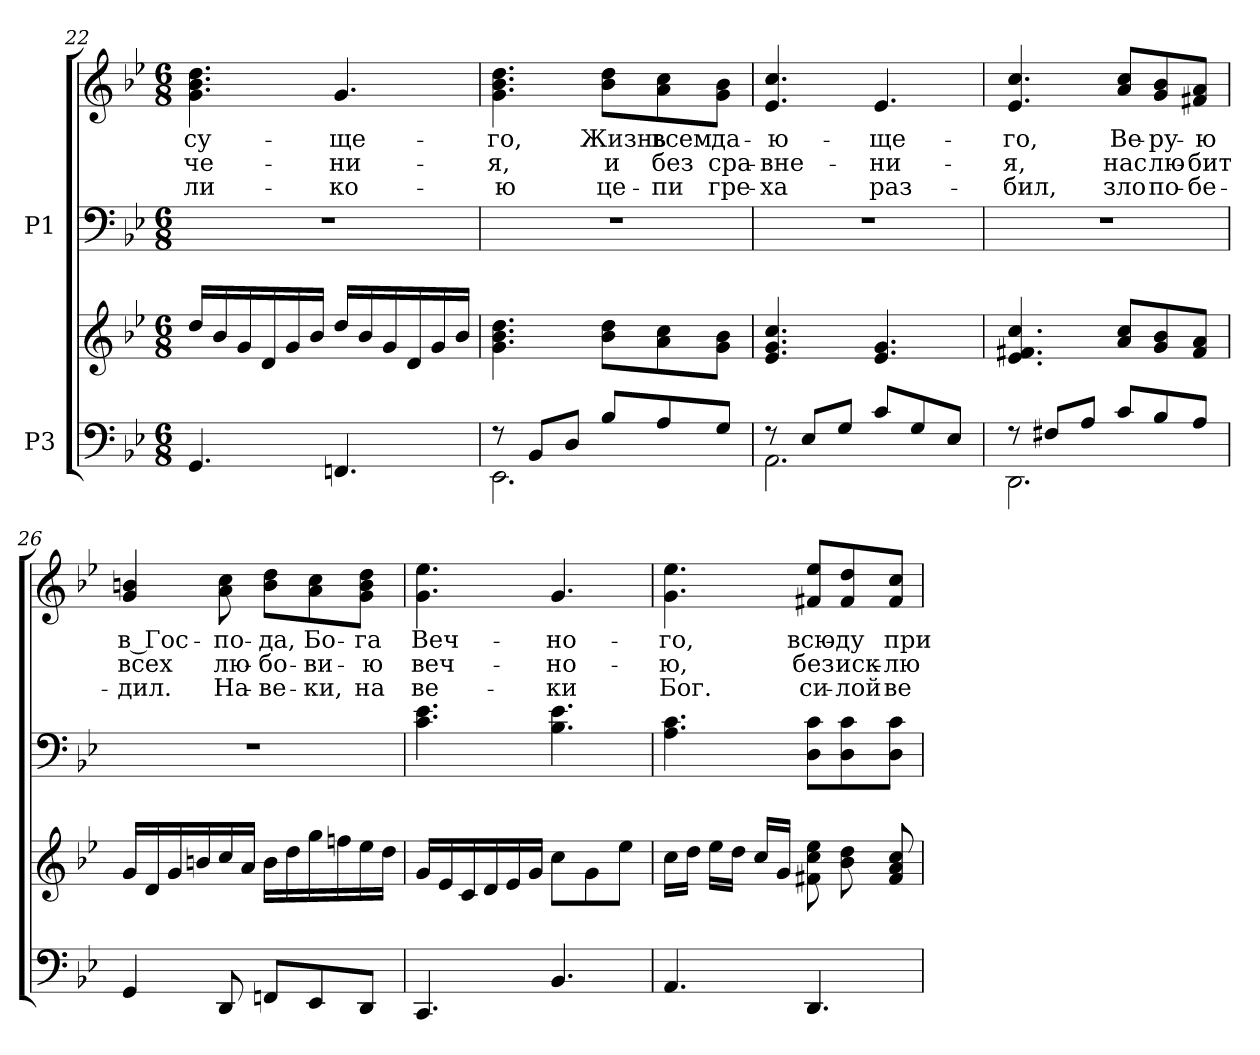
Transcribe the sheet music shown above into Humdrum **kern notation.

**kern	**kern	**kern	**kern	**text	**text	**text
*part2	*part2	*part1	*part1	*part1	*part1	*part1
*staff4	*staff3	*staff2	*staff1	*staff1	*staff1	*staff1
*I"P3	*	*I"P1	*	*	*	*
*clefF4	*clefG2	*clefF4	*clefG2	*	*	*
*k[b-e-]	*k[b-e-]	*k[b-e-]	*k[b-e-]	*	*	*
*g:	*g:	*g:	*g:	*	*	*
*M6/8	*M6/8	*M6/8	*M6/8	*	*	*
=22	=22	=22	=22	=22	=22	=22
!	!	!LO:N:vis=1	!	!	!	!
!	!	!	!	!LO:LY:b:color=#000000	!LO:LY:b:color=#000000	!LO:LY:b:color=#000000
4.GGi/	16ddi/LL	2.r	4.gi\ 4.b-i 4.ddi	-су-	-че-	-ли-
.	16b-i/	.	.	.	.	.
.	16gi/	.	.	.	.	.
.	16di/	.	.	.	.	.
.	16gi/	.	.	.	.	.
.	16b-i/JJ	.	.	.	.	.
!	!	!	!	!LO:LY:b:color=#000000	!LO:LY:b:color=#000000	!LO:LY:b:color=#000000
4.FFni/	16ddi/LL	.	4.gi/	-ще-	-ни-	-ко-
.	16b-i/	.	.	.	.	.
.	16gi/	.	.	.	.	.
.	16di/	.	.	.	.	.
.	16gi/	.	.	.	.	.
.	16b-i/JJ	.	.	.	.	.
=23	=23	=23	=23	=23	=23	=23
*^	*	*	*	*	*	*
!	!	!	!LO:N:vis=1	!	!	!	!
!	!	!	!	!	!LO:LY:b:color=#000000	!LO:LY:b:color=#000000	!LO:LY:b:color=#000000
8r	2.EE-i\	4.gi\ 4.b-i 4.ddi	2.r	4.gi\ 4.b-i 4.ddi	-го,	-я,	-ю
8BB-i/L	.	.	.	.	.	.	.
8Di/J	.	.	.	.	.	.	.
!	!	!	!	!	!LO:LY:b:color=#000000	!LO:LY:b:color=#000000	!LO:LY:b:color=#000000
8B-i/L	.	8b-i\ 8ddiL	.	8b-i\ 8ddi\L	Жизнь	и	це-
!	!	!	!	!	!LO:LY:b:color=#000000	!LO:LY:b:color=#000000	!LO:LY:b:color=#000000
8Ai/	.	8ai\ 8cci	.	8ai\ 8cci\	всем	без	-пи
!	!	!	!	!	!LO:LY:b:color=#000000	!LO:LY:b:color=#000000	!LO:LY:b:color=#000000
8Gi/J	.	8gi\ 8b-iJ	.	8gi\ 8b-i\J	да-	сра-	гре-
!!LO:LB:g=z
=24	=24	=24	=24	=24	=24	=24	=24
!	!	!	!LO:N:vis=1	!	!	!	!
!	!	!	!	!	!LO:LY:b:color=#000000	!LO:LY:b:color=#000000	!LO:LY:b:color=#000000
8r	2.AAi\	4.e-i/ 4.gi 4.cci	2.r	4.e-i/ 4.cci	-ю-	-вне-	-ха
8E-i/L	.	.	.	.	.	.	.
8Gi/J	.	.	.	.	.	.	.
!	!	!	!	!	!LO:LY:b:color=#000000	!LO:LY:b:color=#000000	!LO:LY:b:color=#000000
8ci/L	.	4.e-i/ 4.gi	.	4.e-i/	-ще-	-ни-	раз-
8Gi/	.	.	.	.	.	.	.
8E-i/J	.	.	.	.	.	.	.
=25	=25	=25	=25	=25	=25	=25	=25
!	!	!	!LO:N:vis=1	!	!	!	!
!	!	!	!	!	!LO:LY:b:color=#000000	!LO:LY:b:color=#000000	!LO:LY:b:color=#000000
8r	2.DDi\	4.e-i/ 4.f#Xi 4.cci	2.r	4.e-i/ 4.cci	-го,	-я,	-бил,
8F#Xi/L	.	.	.	.	.	.	.
8Ai/J	.	.	.	.	.	.	.
!	!	!	!	!	!LO:LY:b:color=#000000	!LO:LY:b:color=#000000	!LO:LY:b:color=#000000
8ci/L	.	8ai/ 8cciL	.	8ai/ 8cci/L	Ве-	нас	зло
!	!	!	!	!	!LO:LY:b:color=#000000	!LO:LY:b:color=#000000	!LO:LY:b:color=#000000
8B-i/	.	8gi/ 8b-i	.	8gi/ 8b-i/	-ру-	лю-	по-
!	!	!	!	!	!LO:LY:b:color=#000000	!LO:LY:b:color=#000000	!LO:LY:b:color=#000000
8Ai/J	.	8f#i/ 8aiJ	.	8f#Xi/ 8ai/J	-ю	-бит	-бе-
*v	*v	*	*	*	*	*	*
=26	=26	=26	=26	=26	=26	=26
!	!	!LO:N:vis=1	!	!	!	!
!	!	!	!	!LO:LY:b:color=#000000	!LO:LY:b:color=#000000	!LO:LY:b:color=#000000
4GGi/	16gi/LL	2.r	4gi/ 4bni	в Гос-	всех	-дил.
.	16di/	.	.	.	.	.
.	16gi/	.	.	.	.	.
.	16bni/	.	.	.	.	.
!	!	!	!	!LO:LY:b:color=#000000	!LO:LY:b:color=#000000	!LO:LY:b:color=#000000
8DDi/	16cci/	.	8ai\ 8cci	-по-	лю-	На-
.	16ai/JJ	.	.	.	.	.
!	!	!	!	!LO:LY:b:color=#000000	!LO:LY:b:color=#000000	!LO:LY:b:color=#000000
8FFni/L	16bi\LL	.	8bi\ 8ddi\L	-да,	-бо-	-ве-
.	16ddi\	.	.	.	.	.
!	!	!	!	!LO:LY:b:color=#000000	!LO:LY:b:color=#000000	!LO:LY:b:color=#000000
8EE-i/	16ggi\	.	8ai\ 8cci\	Бо-	-ви-	-ки,
.	16ffni\	.	.	.	.	.
!	!	!	!	!LO:LY:b:color=#000000	!LO:LY:b:color=#000000	!LO:LY:b:color=#000000
8DDi/J	16ee-i\	.	8gi\ 8bi\ 8ddi\J	-га	-ю	на
.	16ddi\JJ	.	.	.	.	.
!!LO:PB:g=z
=27	=27	=27	=27	=27	=27	=27
!	!	!	!	!LO:LY:b:color=#000000	!LO:LY:b:color=#000000	!LO:LY:b:color=#000000
4.CCi/	16gi/LL	4.ci\ 4.e-i	4.gi\ 4.ee-i	Веч-	веч-	ве-
.	16e-i/	.	.	.	.	.
.	16ci/	.	.	.	.	.
.	16di/	.	.	.	.	.
.	16e-i/	.	.	.	.	.
.	16gi/JJ	.	.	.	.	.
!	!	!	!	!LO:LY:b:color=#000000	!LO:LY:b:color=#000000	!LO:LY:b:color=#000000
4.BB-i/	8cci\L	4.B-i\ 4.e-i	4.gi/	-но-	-но-	-ки
.	8gi\	.	.	.	.	.
.	8ee-i\J	.	.	.	.	.
=28	=28	=28	=28	=28	=28	=28
!	!	!	!	!LO:LY:b:color=#000000	!LO:LY:b:color=#000000	!LO:LY:b:color=#000000
4.AAi/	16cci\LL	4.Ai\ 4.ci	4.gi\ 4.ee-i	-го,	-ю,	Бог.
.	16ddi\JJ	.	.	.	.	.
.	16ee-i\LL	.	.	.	.	.
.	16ddi\JJ	.	.	.	.	.
.	16cci/LL	.	.	.	.	.
.	16gi/JJ	.	.	.	.	.
!	!	!	!	!LO:LY:b:color=#000000	!LO:LY:b:color=#000000	!LO:LY:b:color=#000000
4.DDi/	8f#Xi\ 8cci 8ee-i	8Di\ 8ci\L	8f#Xi/ 8ee-i/L	всю-	без	си-
!	!	!	!	!LO:LY:b:color=#000000	!LO:LY:b:color=#000000	!LO:LY:b:color=#000000
.	8b-i\ 8ddi	8Di\ 8ci\	8f#i/ 8ddi/	-ду	иск-	-лой
!	!	!	!	!LO:LY:b:color=#000000	!LO:LY:b:color=#000000	!LO:LY:b:color=#000000
.	8f#i/ 8ai 8cci	8Di\ 8ci\J	8f#i/ 8cci/J	при-	-лю-	ве-
=	=	=	=	=	=	=
*-	*-	*-	*-	*-	*-	*-
